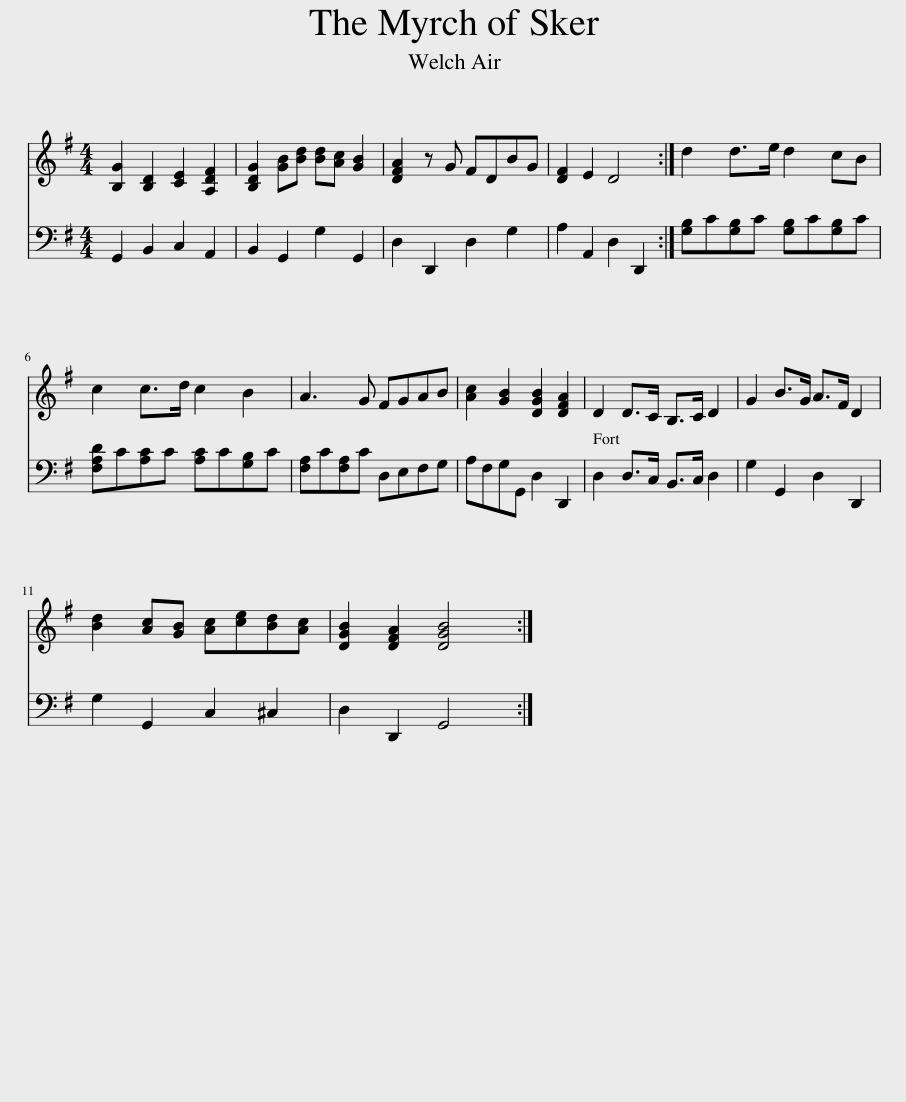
X:1
%%score 1 2
L:1/8
M:4/4
I:linebreak $
K:G
V:1 treble
V:2 bass
V:1
 [B,G]2 [B,D]2 [CE]2 [A,DF]2 | [B,DG]2 [GB][Bd] [Bd][Ac] [GB]2 | [DFA]2 z G FDBG | [DF]2 E2 D4 :| d2 d>e d2 cB |$ %5
 c2 c>d c2 B2 | A3 G FGAB | [Ac]2 [GB]2 [DGB]2 [DFA]2 | D2 D>C B,>C D2 | G2 B>G A>F D2 |$ %10
 [Bd]2 [Ac][GB] [Ac][ce][Bd][Ac] | [DGB]2 [DFA]2 [DGB]4 :| %12
V:2
 G,,2 B,,2 C,2 A,,2 | B,,2 G,,2 G,2 G,,2 | D,2 D,,2 D,2 G,2 | A,2 A,,2 D,2 D,,2 :| [G,B,]C[G,B,]C [G,B,]C[G,B,]C |$ %5
 [F,A,D]C[A,C]C [A,C]C[G,B,]C | [F,A,]C[F,A,]C D,E,F,G, | A,F,G,G,, D,2 D,,2 | D,2 D,>C, B,,>C, D,2 | G,2 G,,2 D,2 D,,2 |$ %10
 G,2 G,,2 C,2 ^C,2 | D,2 D,,2 G,,4 :| %12
